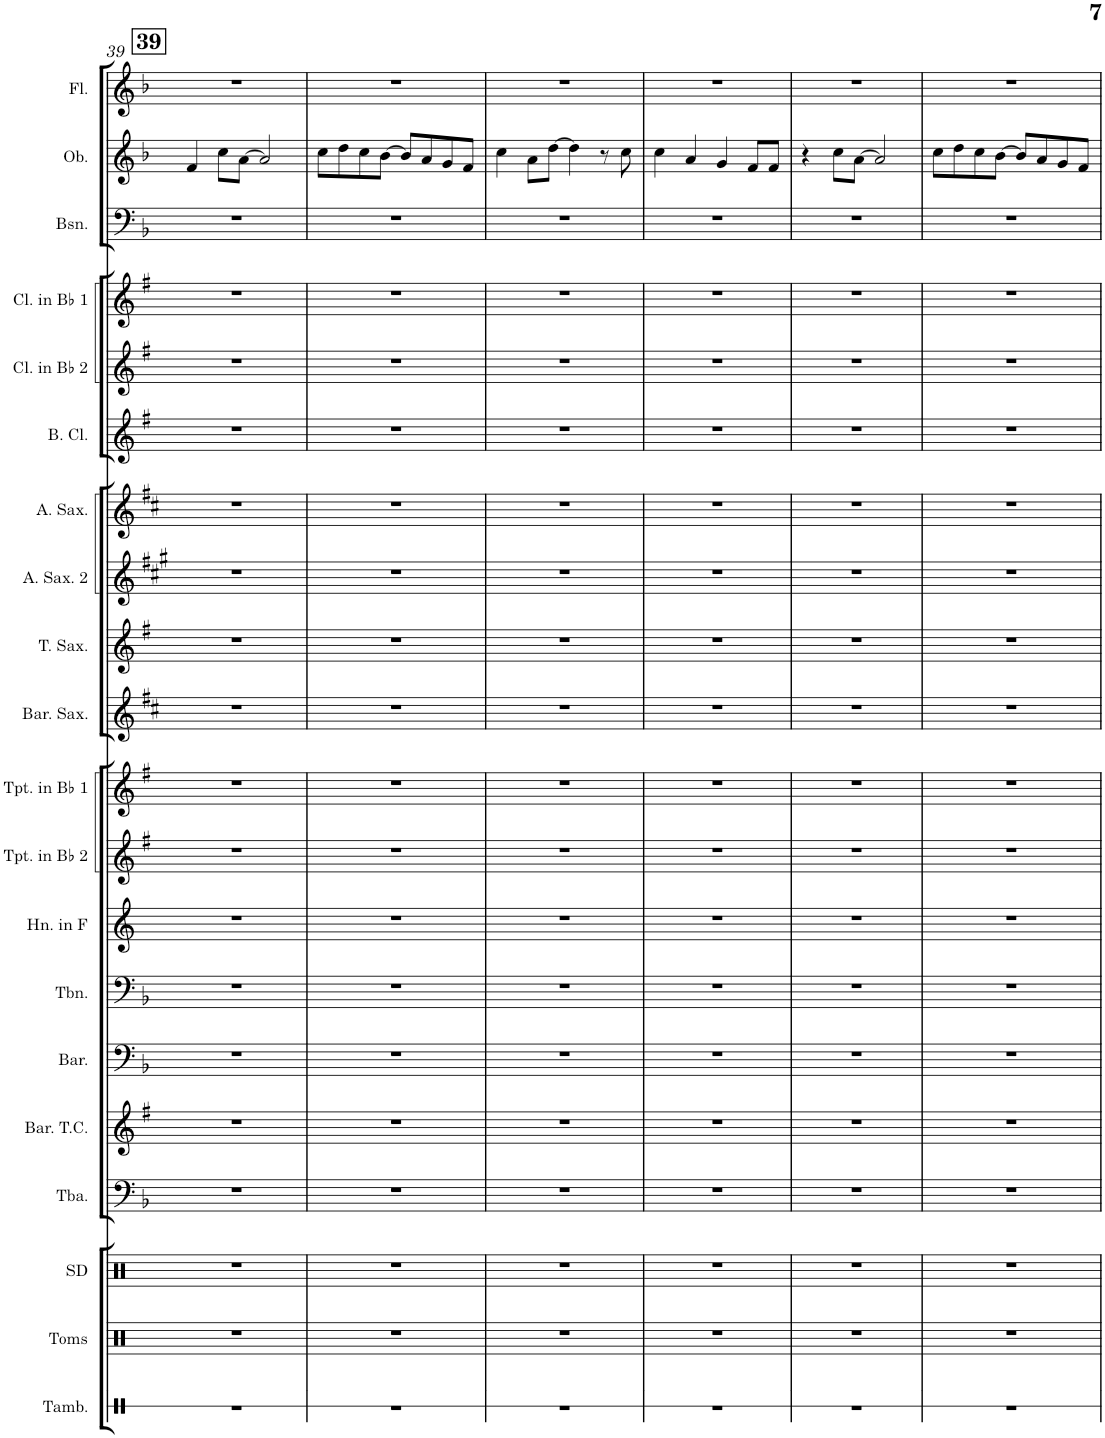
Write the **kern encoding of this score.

**kern	**kern	**kern	**kern	**kern	**kern	**kern	**kern	**kern	**kern	**kern	**kern	**kern	**kern	**kern	**kern	**kern	**kern	**kern	**kern
*part20	*part19	*part18	*part17	*part16	*part15	*part14	*part13	*part12	*part11	*part10	*part9	*part8	*part7	*part6	*part5	*part4	*part3	*part2	*part1
*staff20	*staff19	*staff18	*staff17	*staff16	*staff15	*staff14	*staff13	*staff12	*staff11	*staff10	*staff9	*staff8	*staff7	*staff6	*staff5	*staff4	*staff3	*staff2	*staff1
*I"Tambourine	*I"Toms	*I"Snare Drum	*I"Tuba	*I"Baritone T.C.	*I"Baritone	*I"Trombone	*I"Horn in F	*I"Trumpet in Bb 2	*I"Trumpet in Bb 1	*I"Baritone Saxophone	*I"Tenor Saxophone	*I"Alto Saxophone 2	*I"Alto Saxophone	*I"Bass Clarinet	*I"Clarinet in Bb 2	*I"Clarinet in Bb 1	*I"Bassoon	*I"Oboe	*I"Flute
*I'Tamb.	*I'Toms	*I'SD	*I'Tba.	*I'Bar. T.C.	*I'Bar.	*I'Tbn.	*I'Hn. in F	*I'Tpt. in Bb 2	*I'Tpt. in Bb 1	*I'Bar. Sax.	*I'T. Sax.	*I'A. Sax. 2	*I'A. Sax.	*I'B. Cl.	*I'Cl. in Bb 2	*I'Cl. in Bb 1	*I'Bsn.	*I'Ob.	*I'Fl.
!!LO:PB:g=z
*clefX	*clefX	*clefX	*clefF4	*clefG2	*clefF4	*clefF4	*clefG2	*clefG2	*clefG2	*clefG2	*clefG2	*clefG2	*clefG2	*clefG2	*clefG2	*clefG2	*clefF4	*clefG2	*clefG2
*	*	*	*	*Trd8c14	*Trd4c7	*	*Trd4c7	*Trd1c2	*Trd1c2	*Trd12c21	*Trd8c14	*Trd5c9	*Trd5c9	*Trd8c14	*Trd1c2	*Trd1c2	*	*	*
*k[]	*k[]	*k[]	*k[b-]	*k[f#]	*k[b-]	*k[b-]	*k[]	*k[f#]	*k[f#]	*k[f#c#]	*k[f#]	*k[f#c#g#]	*k[f#c#]	*k[f#]	*k[f#]	*k[f#]	*k[b-]	*k[b-]	*k[b-]
*M4/4	*M4/4	*M4/4	*M4/4	*M4/4	*M4/4	*M4/4	*M4/4	*M4/4	*M4/4	*M4/4	*M4/4	*M4/4	*M4/4	*M4/4	*M4/4	*M4/4	*M4/4	*M4/4	*M4/4
!!LO:REH:place=s1:a:B:cj:fs=14:t=39
=39	=39	=39	=39	=39	=39	=39	=39	=39	=39	=39	=39	=39	=39	=39	=39	=39	=39	=39	=39
1r	1r	1r	1r	1r	1r	1r	1r	1r	1r	1r	1r	1r	1r	1r	1r	1r	1r	4f/	1r
.	.	.	.	.	.	.	.	.	.	.	.	.	.	.	.	.	.	8cc\L	.
.	.	.	.	.	.	.	.	.	.	.	.	.	.	.	.	.	.	[8a\J	.
.	.	.	.	.	.	.	.	.	.	.	.	.	.	.	.	.	.	2a/]	.
=40	=40	=40	=40	=40	=40	=40	=40	=40	=40	=40	=40	=40	=40	=40	=40	=40	=40	=40	=40
1r	1r	1r	1r	1r	1r	1r	1r	1r	1r	1r	1r	1r	1r	1r	1r	1r	1r	8cc\L	1r
.	.	.	.	.	.	.	.	.	.	.	.	.	.	.	.	.	.	8dd\	.
.	.	.	.	.	.	.	.	.	.	.	.	.	.	.	.	.	.	8cc\	.
.	.	.	.	.	.	.	.	.	.	.	.	.	.	.	.	.	.	[8b-\J	.
.	.	.	.	.	.	.	.	.	.	.	.	.	.	.	.	.	.	8b-/L]	.
.	.	.	.	.	.	.	.	.	.	.	.	.	.	.	.	.	.	8a/	.
.	.	.	.	.	.	.	.	.	.	.	.	.	.	.	.	.	.	8g/	.
.	.	.	.	.	.	.	.	.	.	.	.	.	.	.	.	.	.	8f/J	.
=41	=41	=41	=41	=41	=41	=41	=41	=41	=41	=41	=41	=41	=41	=41	=41	=41	=41	=41	=41
1r	1r	1r	1r	1r	1r	1r	1r	1r	1r	1r	1r	1r	1r	1r	1r	1r	1r	4cc\	1r
.	.	.	.	.	.	.	.	.	.	.	.	.	.	.	.	.	.	8a\L	.
.	.	.	.	.	.	.	.	.	.	.	.	.	.	.	.	.	.	[8dd\J	.
.	.	.	.	.	.	.	.	.	.	.	.	.	.	.	.	.	.	4dd\]	.
.	.	.	.	.	.	.	.	.	.	.	.	.	.	.	.	.	.	8r	.
.	.	.	.	.	.	.	.	.	.	.	.	.	.	.	.	.	.	8cc\	.
=42	=42	=42	=42	=42	=42	=42	=42	=42	=42	=42	=42	=42	=42	=42	=42	=42	=42	=42	=42
1r	1r	1r	1r	1r	1r	1r	1r	1r	1r	1r	1r	1r	1r	1r	1r	1r	1r	4cc\	1r
.	.	.	.	.	.	.	.	.	.	.	.	.	.	.	.	.	.	4a/	.
.	.	.	.	.	.	.	.	.	.	.	.	.	.	.	.	.	.	4g/	.
.	.	.	.	.	.	.	.	.	.	.	.	.	.	.	.	.	.	8f/L	.
.	.	.	.	.	.	.	.	.	.	.	.	.	.	.	.	.	.	8f/J	.
=43	=43	=43	=43	=43	=43	=43	=43	=43	=43	=43	=43	=43	=43	=43	=43	=43	=43	=43	=43
1r	1r	1r	1r	1r	1r	1r	1r	1r	1r	1r	1r	1r	1r	1r	1r	1r	1r	4r	1r
.	.	.	.	.	.	.	.	.	.	.	.	.	.	.	.	.	.	8cc\L	.
.	.	.	.	.	.	.	.	.	.	.	.	.	.	.	.	.	.	[8a\J	.
.	.	.	.	.	.	.	.	.	.	.	.	.	.	.	.	.	.	2a/]	.
=44	=44	=44	=44	=44	=44	=44	=44	=44	=44	=44	=44	=44	=44	=44	=44	=44	=44	=44	=44
1r	1r	1r	1r	1r	1r	1r	1r	1r	1r	1r	1r	1r	1r	1r	1r	1r	1r	8cc\L	1r
.	.	.	.	.	.	.	.	.	.	.	.	.	.	.	.	.	.	8dd\	.
.	.	.	.	.	.	.	.	.	.	.	.	.	.	.	.	.	.	8cc\	.
.	.	.	.	.	.	.	.	.	.	.	.	.	.	.	.	.	.	[8b-\J	.
.	.	.	.	.	.	.	.	.	.	.	.	.	.	.	.	.	.	8b-/L]	.
.	.	.	.	.	.	.	.	.	.	.	.	.	.	.	.	.	.	8a/	.
.	.	.	.	.	.	.	.	.	.	.	.	.	.	.	.	.	.	8g/	.
.	.	.	.	.	.	.	.	.	.	.	.	.	.	.	.	.	.	8f/J	.
=	=	=	=	=	=	=	=	=	=	=	=	=	=	=	=	=	=	=	=
*-	*-	*-	*-	*-	*-	*-	*-	*-	*-	*-	*-	*-	*-	*-	*-	*-	*-	*-	*-
